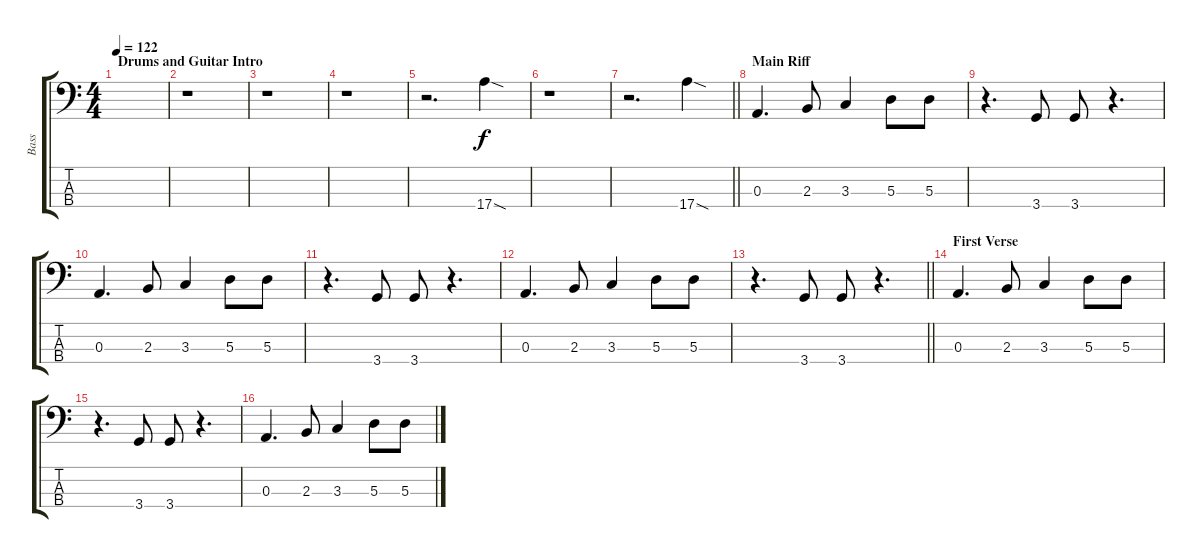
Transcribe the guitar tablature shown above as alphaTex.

\track ("Bass" "Bass") {instrument electricbasspick}
\staff {score tabs}
\tuning (G2 D2 A1 E1) {hide}
\ts (4 4)
\section ("" "Drums and Guitar Intro")
\tempo 122
\clef f4
\ks c
|
r.1 |
r.1 |
r.1 |
r.2{d} 17.4{sod}.4 |
r.1 |
\barLineRight lightlight
r.2{d} 17.4{sod}.4 |
\section ("" "Main Riff")
0.3.4{d} 2.3.8 3.3.4 5.3.8 5.3.8 |
r.4{d} 3.4.8 3.4.8 r.4{d} |
0.3.4{d} 2.3.8 3.3.4 5.3.8 5.3.8 |
r.4{d} 3.4.8 3.4.8 r.4{d} |
0.3.4{d} 2.3.8 3.3.4 5.3.8 5.3.8 |
\barLineRight lightlight
r.4{d} 3.4.8 3.4.8 r.4{d} |
\section ("" "First Verse")
0.3.4{d} 2.3.8 3.3.4 5.3.8 5.3.8 |
r.4{d} 3.4.8 3.4.8 r.4{d} |
0.3.4{d} 2.3.8 3.3.4 5.3.8 5.3.8
